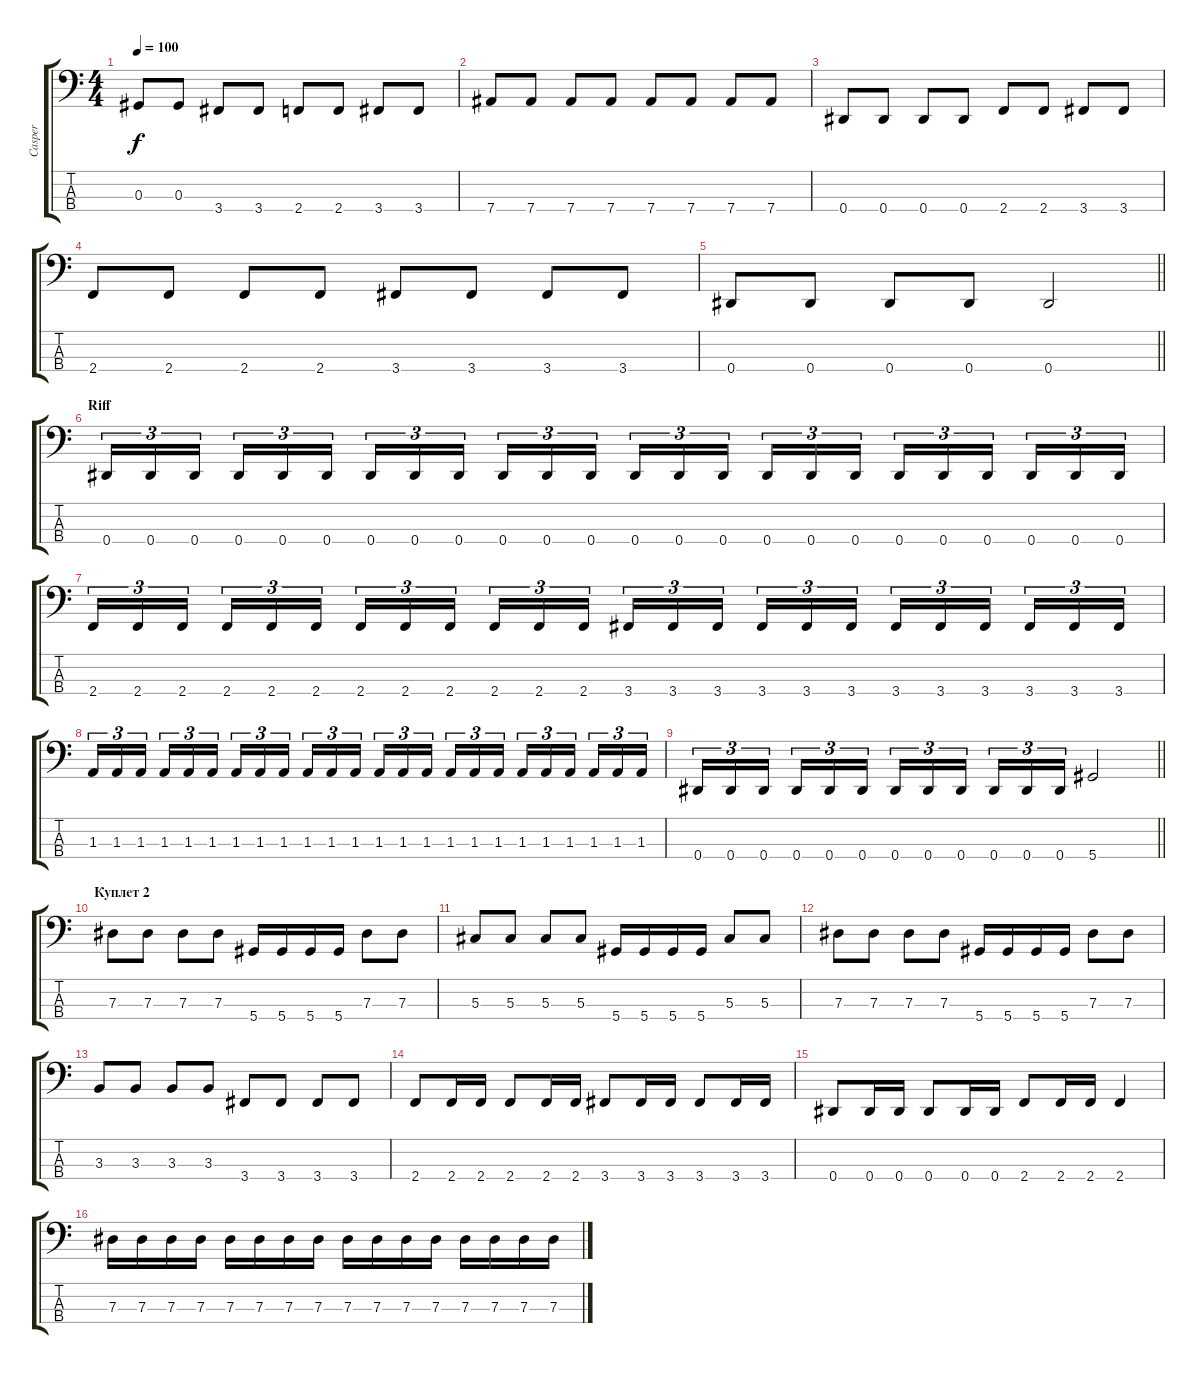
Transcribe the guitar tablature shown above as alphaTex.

\track ("Casper" "Casper") {instrument electricbasspick}
\staff {score tabs}
\tuning (Gb2 Db2 Ab1 Eb1) {hide}
\ts (4 4)
\tempo 100
\clef f4
\ks c
0.3.8{dy f} 0.3.8 3.4.8 3.4.8 2.4.8 2.4.8 3.4.8 3.4.8 |
7.4.8 7.4.8 7.4.8 7.4.8 7.4.8 7.4.8 7.4.8 7.4.8 |
0.4.8 0.4.8 0.4.8 0.4.8 2.4.8 2.4.8 3.4.8 3.4.8 |
2.4.8 2.4.8 2.4.8 2.4.8 3.4.8 3.4.8 3.4.8 3.4.8 |
\barLineRight lightlight
0.4.8 0.4.8 0.4.8 0.4.8 0.4.2 |
\section ("" "Riff")
0.4.16{tu (3 2)} 0.4.16{tu (3 2)} 0.4.16{tu (3 2)} 0.4.16{tu (3 2)} 0.4.16{tu (3 2)} 0.4.16{tu (3 2)} 0.4.16{tu (3 2)} 0.4.16{tu (3 2)} 0.4.16{tu (3 2)} 0.4.16{tu (3 2)} 0.4.16{tu (3 2)} 0.4.16{tu (3 2)} 0.4.16{tu (3 2)} 0.4.16{tu (3 2)} 0.4.16{tu (3 2)} 0.4.16{tu (3 2)} 0.4.16{tu (3 2)} 0.4.16{tu (3 2)} 0.4.16{tu (3 2)} 0.4.16{tu (3 2)} 0.4.16{tu (3 2)} 0.4.16{tu (3 2)} 0.4.16{tu (3 2)} 0.4.16{tu (3 2)} |
2.4.16{tu (3 2)} 2.4.16{tu (3 2)} 2.4.16{tu (3 2)} 2.4.16{tu (3 2)} 2.4.16{tu (3 2)} 2.4.16{tu (3 2)} 2.4.16{tu (3 2)} 2.4.16{tu (3 2)} 2.4.16{tu (3 2)} 2.4.16{tu (3 2)} 2.4.16{tu (3 2)} 2.4.16{tu (3 2)} 3.4.16{tu (3 2)} 3.4.16{tu (3 2)} 3.4.16{tu (3 2)} 3.4.16{tu (3 2)} 3.4.16{tu (3 2)} 3.4.16{tu (3 2)} 3.4.16{tu (3 2)} 3.4.16{tu (3 2)} 3.4.16{tu (3 2)} 3.4.16{tu (3 2)} 3.4.16{tu (3 2)} 3.4.16{tu (3 2)} |
1.3.16{tu (3 2)} 1.3.16{tu (3 2)} 1.3.16{tu (3 2)} 1.3.16{tu (3 2)} 1.3.16{tu (3 2)} 1.3.16{tu (3 2)} 1.3.16{tu (3 2)} 1.3.16{tu (3 2)} 1.3.16{tu (3 2)} 1.3.16{tu (3 2)} 1.3.16{tu (3 2)} 1.3.16{tu (3 2)} 1.3.16{tu (3 2)} 1.3.16{tu (3 2)} 1.3.16{tu (3 2)} 1.3.16{tu (3 2)} 1.3.16{tu (3 2)} 1.3.16{tu (3 2)} 1.3.16{tu (3 2)} 1.3.16{tu (3 2)} 1.3.16{tu (3 2)} 1.3.16{tu (3 2)} 1.3.16{tu (3 2)} 1.3.16{tu (3 2)} |
\barLineRight lightlight
0.4.16{tu (3 2)} 0.4.16{tu (3 2)} 0.4.16{tu (3 2)} 0.4.16{tu (3 2)} 0.4.16{tu (3 2)} 0.4.16{tu (3 2)} 0.4.16{tu (3 2)} 0.4.16{tu (3 2)} 0.4.16{tu (3 2)} 0.4.16{tu (3 2)} 0.4.16{tu (3 2)} 0.4.16{tu (3 2)} 5.4.2 |
\section ("" "Куплет 2")
7.3.8 7.3.8 7.3.8 7.3.8 5.4.16 5.4.16 5.4.16 5.4.16 7.3.8 7.3.8 |
5.3.8 5.3.8 5.3.8 5.3.8 5.4.16 5.4.16 5.4.16 5.4.16 5.3.8 5.3.8 |
7.3.8 7.3.8 7.3.8 7.3.8 5.4.16 5.4.16 5.4.16 5.4.16 7.3.8 7.3.8 |
3.3.8 3.3.8 3.3.8 3.3.8 3.4.8 3.4.8 3.4.8 3.4.8 |
2.4.8 2.4.16 2.4.16 2.4.8 2.4.16 2.4.16 3.4.8 3.4.16 3.4.16 3.4.8 3.4.16 3.4.16 |
0.4.8 0.4.16 0.4.16 0.4.8 0.4.16 0.4.16 2.4.8 2.4.16 2.4.16 2.4.4 |
7.3.16 7.3.16 7.3.16 7.3.16 7.3.16 7.3.16 7.3.16 7.3.16 7.3.16 7.3.16 7.3.16 7.3.16 7.3.16 7.3.16 7.3.16 7.3.16
